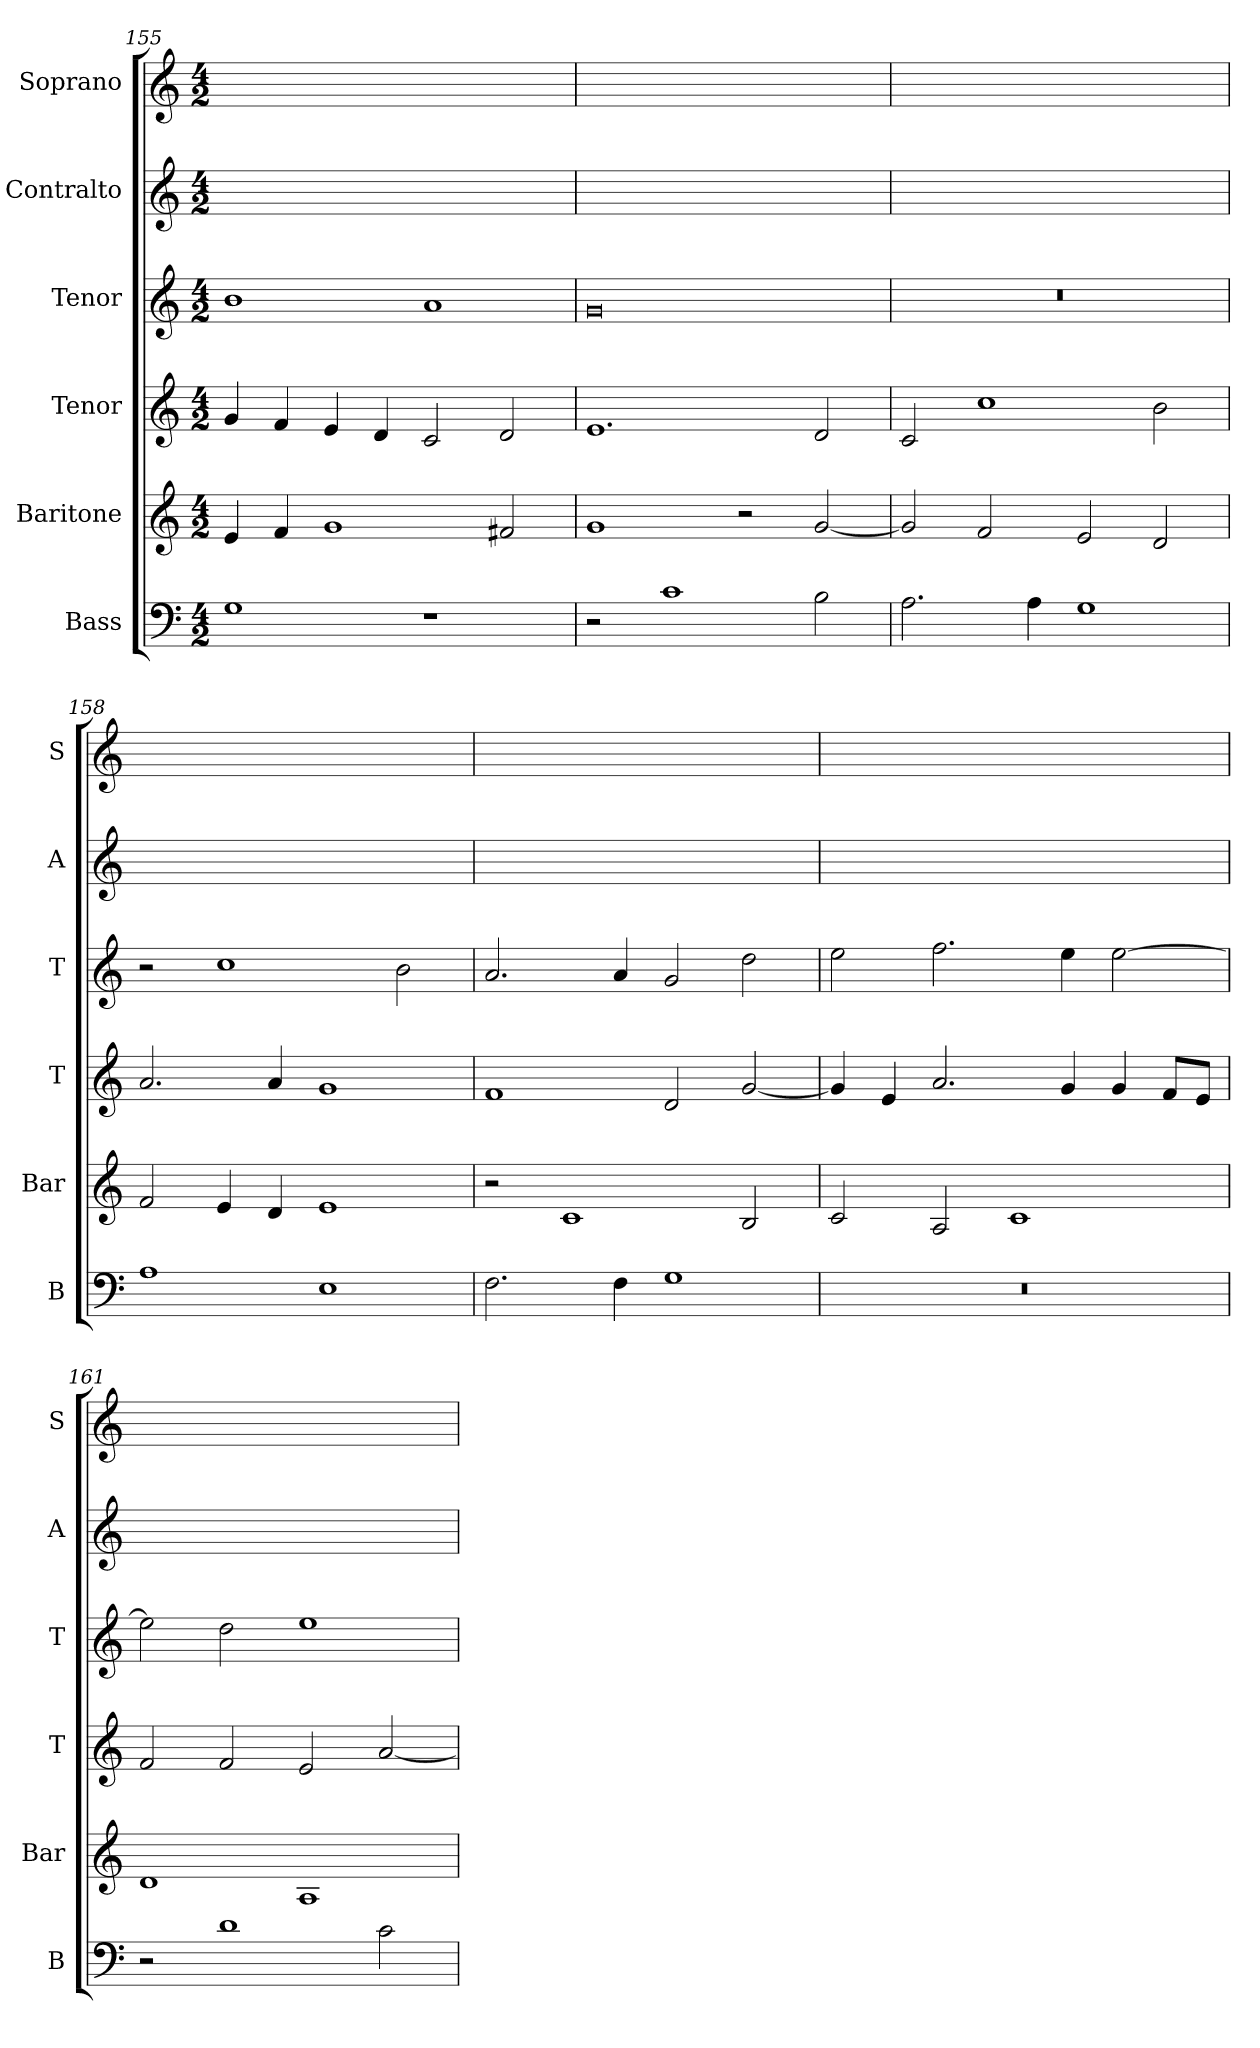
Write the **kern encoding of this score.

**kern	**kern	**kern	**kern	**kern	**kern
*part6	*part5	*part4	*part3	*part2	*part1
*staff6	*staff5	*staff4	*staff3	*staff2	*staff1
*I"Bass	*I"Baritone	*I"Tenor	*I"Tenor	*I"Contralto	*I"Soprano
*I'B	*I'Bar	*I'T	*I'T	*I'A	*I'S
*clefF4	*clefG2	*clefG2	*clefG2	*clefG2	*clefG2
*k[]	*k[]	*k[]	*k[]	*k[]	*k[]
*G:mix	*G:mix	*G:mix	*G:mix	*G:mix	*G:mix
*M4/2	*M4/2	*M4/2	*M4/2	*M4/2	*M4/2
=155	=155	=155	=155	=155	=155
1G	4e	4g	1b	0ryy	0ryy
.	4f	4f	.	.	.
.	1g	4e	.	.	.
.	.	4d	.	.	.
1r	.	2c	1a	.	.
.	2f#X	2d	.	.	.
=156	=156	=156	=156	=156	=156
2r	1g	1.e	0g	0ryy	0ryy
1c	.	.	.	.	.
.	2r	.	.	.	.
2B	[2g	2d	.	.	.
=157	=157	=157	=157	=157	=157
2.A	2g]	2c	0r	0ryy	0ryy
.	2f	1cc	.	.	.
4A	.	.	.	.	.
1G	2e	.	.	.	.
.	2d	2b	.	.	.
=158	=158	=158	=158	=158	=158
1A	2f	2.a	2r	0ryy	0ryy
.	4e	.	1cc	.	.
.	4d	4a	.	.	.
1E	1e	1g	.	.	.
.	.	.	2b	.	.
=159	=159	=159	=159	=159	=159
2.F	2r	1f	2.a	0ryy	0ryy
.	1c	.	.	.	.
4F	.	.	4a	.	.
1G	.	2d	2g	.	.
.	2B	[2g	2dd	.	.
=160	=160	=160	=160	=160	=160
0r	2c	4g]	2ee	0ryy	0ryy
.	.	4e	.	.	.
.	2A	2.a	2.ff	.	.
.	1c	.	.	.	.
.	.	4g	4ee	.	.
.	.	4g	[2ee	.	.
.	.	8f/L	.	.	.
.	.	8e/J	.	.	.
=161	=161	=161	=161	=161	=161
2r	1d	2f	2ee]	0ryy	0ryy
1d	.	2f	2dd	.	.
.	1A	2e	1ee	.	.
2c	.	[2a	.	.	.
=	=	=	=	=	=
*-	*-	*-	*-	*-	*-
